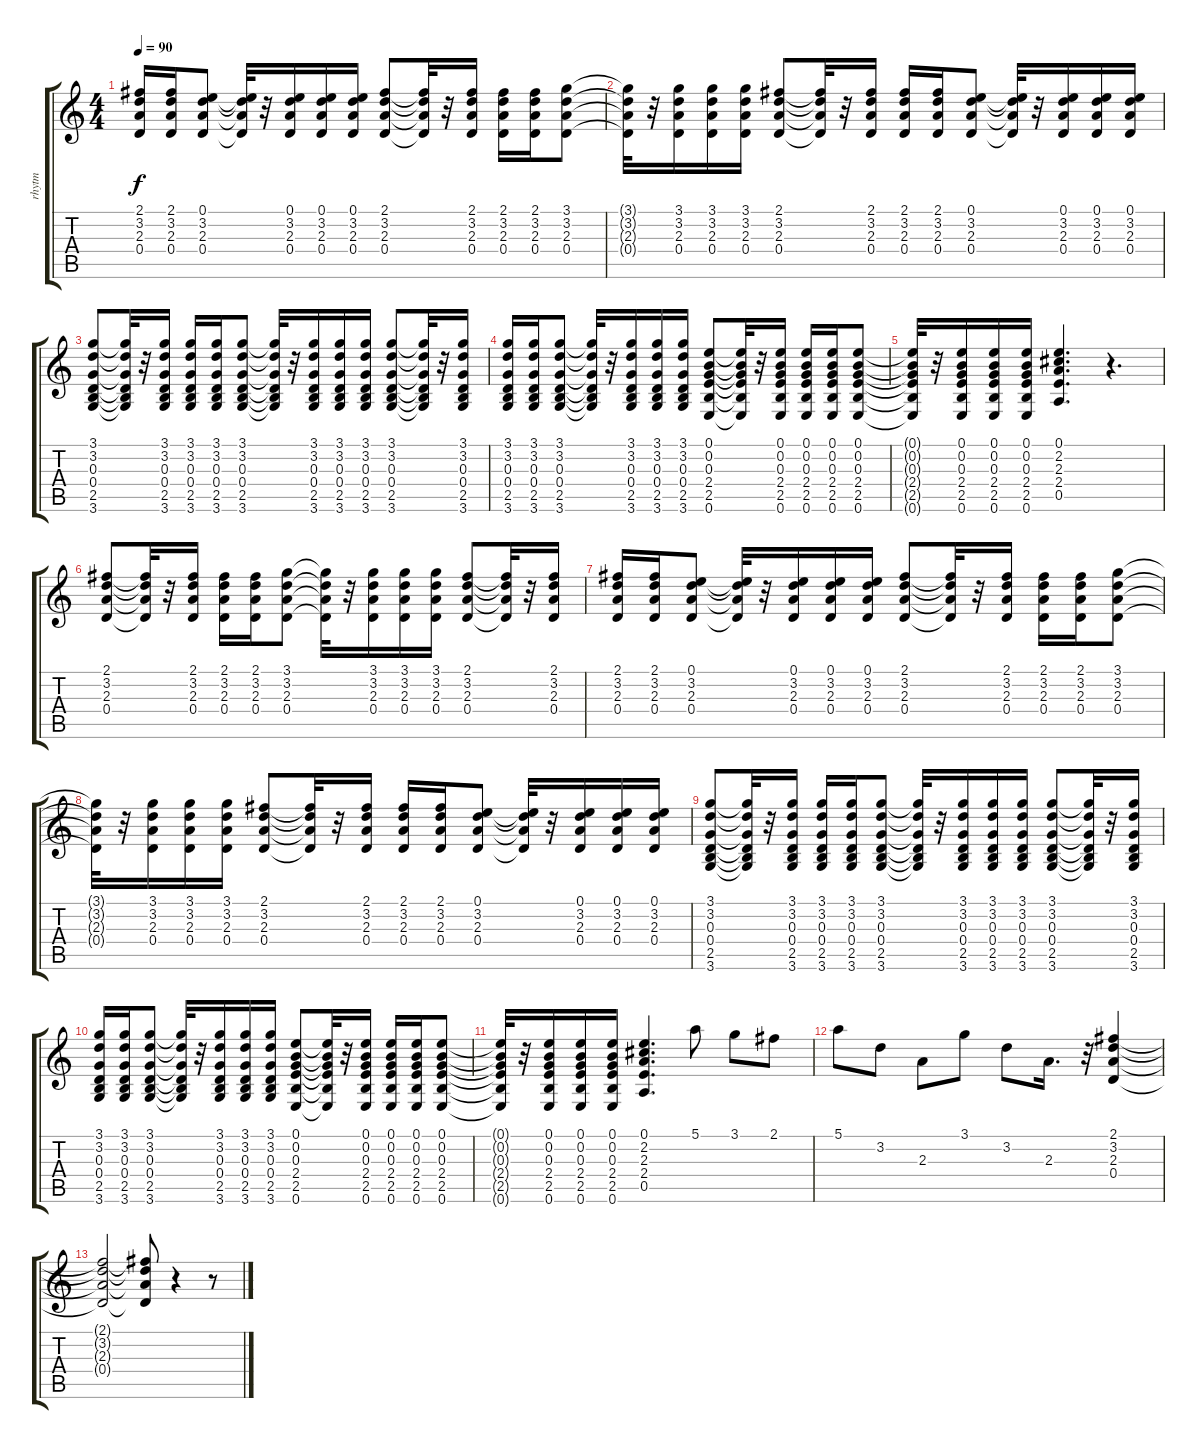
\track ("rhytm" "rhytm") {instrument acousticguitarsteel}
\staff {score tabs}
\tuning (E4 B3 G3 D3 A2 E2) {hide}
\ts (4 4)
\tempo 90
\clef g2
\ks c
(2.1 3.2 2.3 0.4).16{dy f} (2.1 3.2 2.3 0.4).16 (0.1 3.2 2.3 0.4).8 (0.1{t} 3.2{t} 2.3{t} 0.4{t}).32 r.32 (0.1 3.2 2.3 0.4).16 (0.1 3.2 2.3 0.4).16 (0.1 3.2 2.3 0.4).16 (2.1 3.2 2.3 0.4).8 (2.1{t} 3.2{t} 2.3{t} 0.4{t}).32 r.32 (2.1 3.2 2.3 0.4).16 (2.1 3.2 2.3 0.4).16 (2.1 3.2 2.3 0.4).16 (3.1 3.2 2.3 0.4).8 |
(3.1{t} 3.2{t} 2.3{t} 0.4{t}).32 r.32 (3.1 3.2 2.3 0.4).16 (3.1 3.2 2.3 0.4).16 (3.1 3.2 2.3 0.4).16 (2.1 3.2 2.3 0.4).8 (2.1{t} 3.2{t} 2.3{t} 0.4{t}).32 r.32 (2.1 3.2 2.3 0.4).16 (2.1 3.2 2.3 0.4).16 (2.1 3.2 2.3 0.4).16 (0.1 3.2 2.3 0.4).8 (0.1{t} 3.2{t} 2.3{t} 0.4{t}).32 r.32 (0.1 3.2 2.3 0.4).16 (0.1 3.2 2.3 0.4).16 (0.1 3.2 2.3 0.4).16 |
(3.1 3.2 0.3 0.4 2.5 3.6).8 (3.1{t} 3.2{t} 0.3{t} 0.4{t} 2.5{t} 3.6{t}).32 r.32 (3.1 3.2 0.3 0.4 2.5 3.6).16 (3.1 3.2 0.3 0.4 2.5 3.6).16 (3.1 3.2 0.3 0.4 2.5 3.6).16 (3.1 3.2 0.3 0.4 2.5 3.6).8 (3.1{t} 3.2{t} 0.3{t} 0.4{t} 2.5{t} 3.6{t}).32 r.32 (3.1 3.2 0.3 0.4 2.5 3.6).16 (3.1 3.2 0.3 0.4 2.5 3.6).16 (3.1 3.2 0.3 0.4 2.5 3.6).16 (3.1 3.2 0.3 0.4 2.5 3.6).8 (3.1{t} 3.2{t} 0.3{t} 0.4{t} 2.5{t} 3.6{t}).32 r.32 (3.1 3.2 0.3 0.4 2.5 3.6).16 |
(3.1 3.2 0.3 0.4 2.5 3.6).16 (3.1 3.2 0.3 0.4 2.5 3.6).16 (3.1 3.2 0.3 0.4 2.5 3.6).8 (3.1{t} 3.2{t} 0.3{t} 0.4{t} 2.5{t} 3.6{t}).32 r.32 (3.1 3.2 0.3 0.4 2.5 3.6).16 (3.1 3.2 0.3 0.4 2.5 3.6).16 (3.1 3.2 0.3 0.4 2.5 3.6).16 (0.1 0.2 0.3 2.4 2.5 0.6).8 (0.1{t} 0.2{t} 0.3{t} 2.4{t} 2.5{t} 0.6{t}).32 r.32 (0.1 0.2 0.3 2.4 2.5 0.6).16 (0.1 0.2 0.3 2.4 2.5 0.6).16 (0.1 0.2 0.3 2.4 2.5 0.6).16 (0.1 0.2 0.3 2.4 2.5 0.6).8 |
(0.1{t} 0.2{t} 0.3{t} 2.4{t} 2.5{t} 0.6{t}).32 r.32 (0.1 0.2 0.3 2.4 2.5 0.6).16 (0.1 0.2 0.3 2.4 2.5 0.6).16 (0.1 0.2 0.3 2.4 2.5 0.6).16 (0.1 2.2 2.3 2.4 0.5).4{d} r.4{d} |
(2.1 3.2 2.3 0.4).8 (2.1{t} 3.2{t} 2.3{t} 0.4{t}).32 r.32 (2.1 3.2 2.3 0.4).16 (2.1 3.2 2.3 0.4).16 (2.1 3.2 2.3 0.4).16 (3.1 3.2 2.3 0.4).8 (3.1{t} 3.2{t} 2.3{t} 0.4{t}).32 r.32 (3.1 3.2 2.3 0.4).16 (3.1 3.2 2.3 0.4).16 (3.1 3.2 2.3 0.4).16 (2.1 3.2 2.3 0.4).8 (2.1{t} 3.2{t} 2.3{t} 0.4{t}).32 r.32 (2.1 3.2 2.3 0.4).16 |
(2.1 3.2 2.3 0.4).16 (2.1 3.2 2.3 0.4).16 (0.1 3.2 2.3 0.4).8 (0.1{t} 3.2{t} 2.3{t} 0.4{t}).32 r.32 (0.1 3.2 2.3 0.4).16 (0.1 3.2 2.3 0.4).16 (0.1 3.2 2.3 0.4).16 (2.1 3.2 2.3 0.4).8 (2.1{t} 3.2{t} 2.3{t} 0.4{t}).32 r.32 (2.1 3.2 2.3 0.4).16 (2.1 3.2 2.3 0.4).16 (2.1 3.2 2.3 0.4).16 (3.1 3.2 2.3 0.4).8 |
(3.1{t} 3.2{t} 2.3{t} 0.4{t}).32 r.32 (3.1 3.2 2.3 0.4).16 (3.1 3.2 2.3 0.4).16 (3.1 3.2 2.3 0.4).16 (2.1 3.2 2.3 0.4).8 (2.1{t} 3.2{t} 2.3{t} 0.4{t}).32 r.32 (2.1 3.2 2.3 0.4).16 (2.1 3.2 2.3 0.4).16 (2.1 3.2 2.3 0.4).16 (0.1 3.2 2.3 0.4).8 (0.1{t} 3.2{t} 2.3{t} 0.4{t}).32 r.32 (0.1 3.2 2.3 0.4).16 (0.1 3.2 2.3 0.4).16 (0.1 3.2 2.3 0.4).16 |
(3.1 3.2 0.3 0.4 2.5 3.6).8 (3.1{t} 3.2{t} 0.3{t} 0.4{t} 2.5{t} 3.6{t}).32 r.32 (3.1 3.2 0.3 0.4 2.5 3.6).16 (3.1 3.2 0.3 0.4 2.5 3.6).16 (3.1 3.2 0.3 0.4 2.5 3.6).16 (3.1 3.2 0.3 0.4 2.5 3.6).8 (3.1{t} 3.2{t} 0.3{t} 0.4{t} 2.5{t} 3.6{t}).32 r.32 (3.1 3.2 0.3 0.4 2.5 3.6).16 (3.1 3.2 0.3 0.4 2.5 3.6).16 (3.1 3.2 0.3 0.4 2.5 3.6).16 (3.1 3.2 0.3 0.4 2.5 3.6).8 (3.1{t} 3.2{t} 0.3{t} 0.4{t} 2.5{t} 3.6{t}).32 r.32 (3.1 3.2 0.3 0.4 2.5 3.6).16 |
(3.1 3.2 0.3 0.4 2.5 3.6).16 (3.1 3.2 0.3 0.4 2.5 3.6).16 (3.1 3.2 0.3 0.4 2.5 3.6).8 (3.1{t} 3.2{t} 0.3{t} 0.4{t} 2.5{t} 3.6{t}).32 r.32 (3.1 3.2 0.3 0.4 2.5 3.6).16 (3.1 3.2 0.3 0.4 2.5 3.6).16 (3.1 3.2 0.3 0.4 2.5 3.6).16 (0.1 0.2 0.3 2.4 2.5 0.6).8 (0.1{t} 0.2{t} 0.3{t} 2.4{t} 2.5{t} 0.6{t}).32 r.32 (0.1 0.2 0.3 2.4 2.5 0.6).16 (0.1 0.2 0.3 2.4 2.5 0.6).16 (0.1 0.2 0.3 2.4 2.5 0.6).16 (0.1 0.2 0.3 2.4 2.5 0.6).8 |
(0.1{t} 0.2{t} 0.3{t} 2.4{t} 2.5{t} 0.6{t}).32 r.32 (0.1 0.2 0.3 2.4 2.5 0.6).16 (0.1 0.2 0.3 2.4 2.5 0.6).16 (0.1 0.2 0.3 2.4 2.5 0.6).16 (0.1 2.2 2.3 2.4 0.5).4{d} 5.1.8 3.1.8 2.1.8 |
5.1.8 3.2.8 2.3.8 3.1.8 3.2.8 2.3.16{d} r.32 (2.1 3.2 2.3 0.4).4 |
(2.1{t} 3.2{t} 2.3{t} 0.4{t}).2 (2.1{t} 3.2{t} 2.3{t} 0.4{t}).8 r.4 r.8
